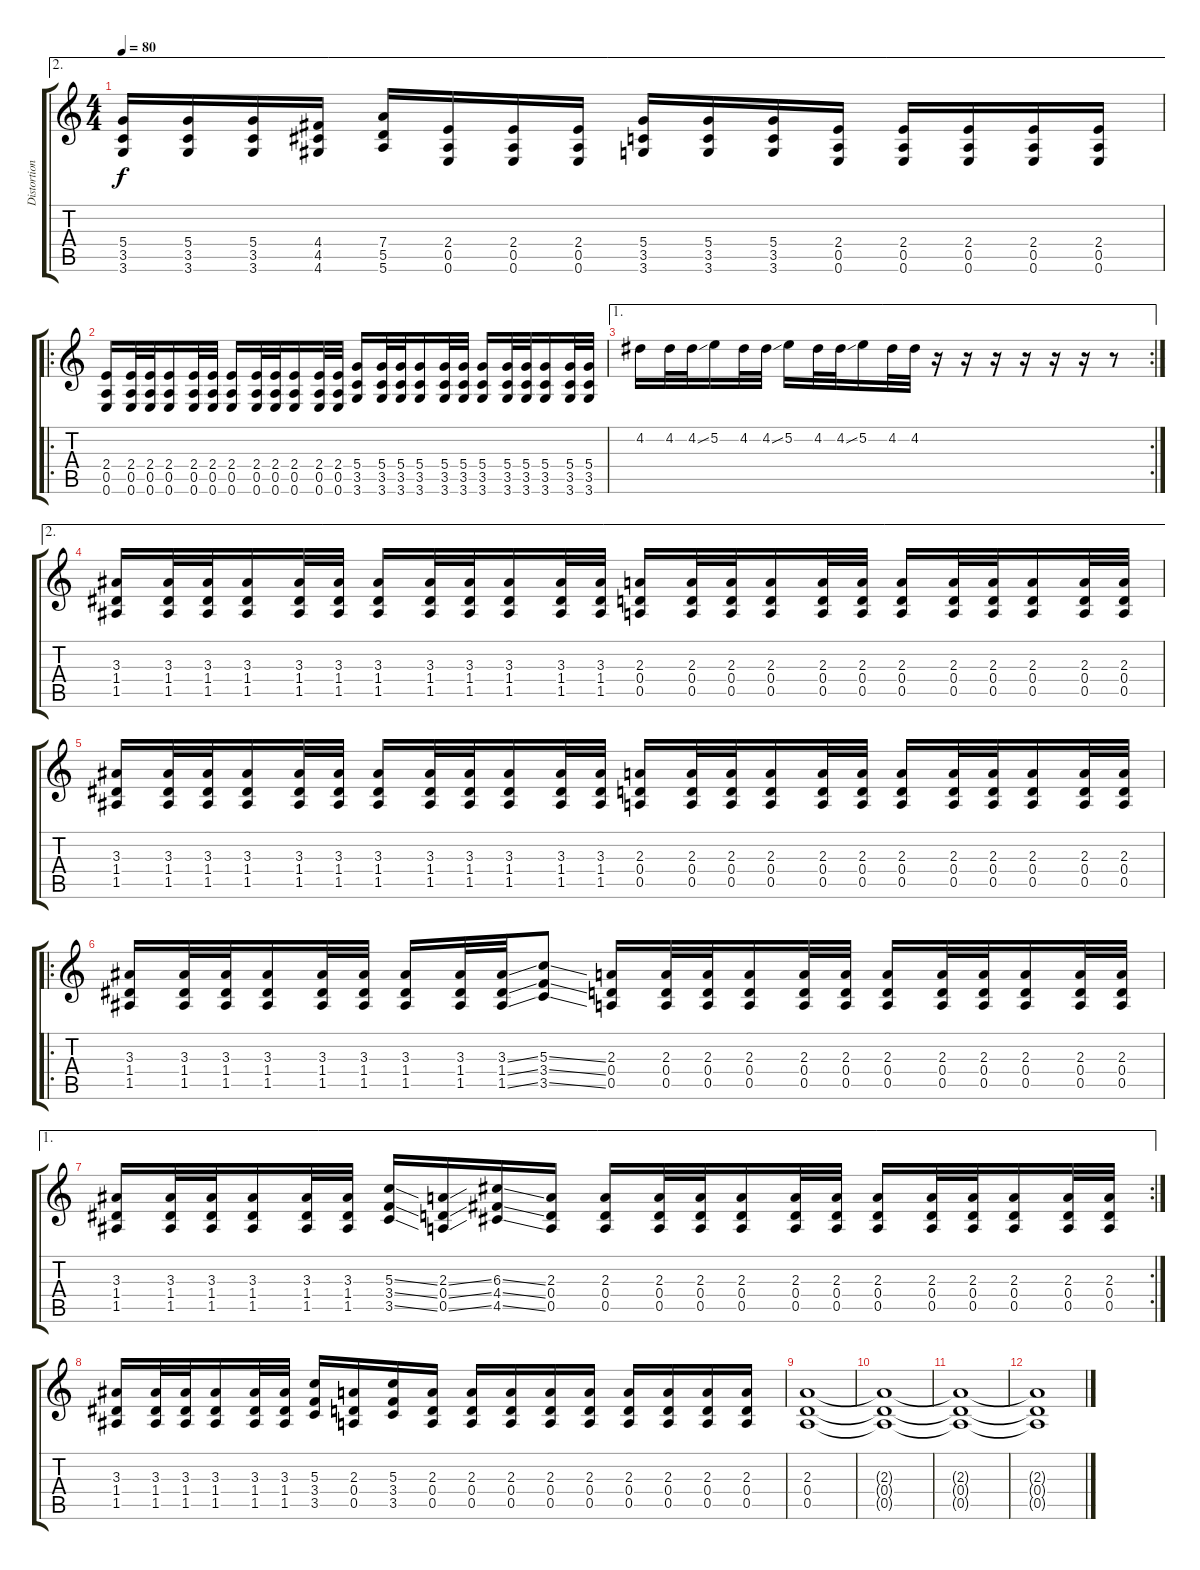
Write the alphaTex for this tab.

\track ("Distortion" "Distortion") {instrument distortionguitar}
\staff {score tabs}
\tuning (E4 B3 G3 D3 A2 E2) {hide}
\ae 2
\ts (4 4)
\tempo 80
\clef g2
\ks c
(5.4 3.5 3.6).16{dy f} (5.4 3.5 3.6).16 (5.4 3.5 3.6).16 (4.4 4.5 4.6).16 (7.4 5.5 5.6).16 (2.4 0.5 0.6).16 (2.4 0.5 0.6).16 (2.4 0.5 0.6).16 (5.4 3.5 3.6).16 (5.4 3.5 3.6).16 (5.4 3.5 3.6).16 (2.4 0.5 0.6).16 (2.4 0.5 0.6).16 (2.4 0.5 0.6).16 (2.4 0.5 0.6).16 (2.4 0.5 0.6).16 |
\ro
\section ("" "")
(2.4 0.5 0.6).16 (2.4 0.5 0.6).32 (2.4 0.5 0.6).32 (2.4 0.5 0.6).16 (2.4 0.5 0.6).32 (2.4 0.5 0.6).32 (2.4 0.5 0.6).16 (2.4 0.5 0.6).32 (2.4 0.5 0.6).32 (2.4 0.5 0.6).16 (2.4 0.5 0.6).32 (2.4 0.5 0.6).32 (5.4 3.5 3.6).16 (5.4 3.5 3.6).32 (5.4 3.5 3.6).32 (5.4 3.5 3.6).16 (5.4 3.5 3.6).32 (5.4 3.5 3.6).32 (5.4 3.5 3.6).16 (5.4 3.5 3.6).32 (5.4 3.5 3.6).32 (5.4 3.5 3.6).16 (5.4 3.5 3.6).32 (5.4 3.5 3.6).32 |
\ae 1
\rc 2
4.2.16 4.2.32 4.2{ss}.32 5.2.16 4.2.32 4.2{ss}.32 5.2.16 4.2.32 4.2{ss}.32 5.2.16 4.2.32 4.2.32 r.16 r.16 r.16 r.16 r.16 r.16 r.8 |
\ae 2
(3.3 1.4 1.5).16 (3.3 1.4 1.5).32 (3.3 1.4 1.5).32 (3.3 1.4 1.5).16 (3.3 1.4 1.5).32 (3.3 1.4 1.5).32 (3.3 1.4 1.5).16 (3.3 1.4 1.5).32 (3.3 1.4 1.5).32 (3.3 1.4 1.5).16 (3.3 1.4 1.5).32 (3.3 1.4 1.5).32 (2.3 0.4 0.5).16 (2.3 0.4 0.5).32 (2.3 0.4 0.5).32 (2.3 0.4 0.5).16 (2.3 0.4 0.5).32 (2.3 0.4 0.5).32 (2.3 0.4 0.5).16 (2.3 0.4 0.5).32 (2.3 0.4 0.5).32 (2.3 0.4 0.5).16 (2.3 0.4 0.5).32 (2.3 0.4 0.5).32 |
(3.3 1.4 1.5).16 (3.3 1.4 1.5).32 (3.3 1.4 1.5).32 (3.3 1.4 1.5).16 (3.3 1.4 1.5).32 (3.3 1.4 1.5).32 (3.3 1.4 1.5).16 (3.3 1.4 1.5).32 (3.3 1.4 1.5).32 (3.3 1.4 1.5).16 (3.3 1.4 1.5).32 (3.3 1.4 1.5).32 (2.3 0.4 0.5).16 (2.3 0.4 0.5).32 (2.3 0.4 0.5).32 (2.3 0.4 0.5).16 (2.3 0.4 0.5).32 (2.3 0.4 0.5).32 (2.3 0.4 0.5).16 (2.3 0.4 0.5).32 (2.3 0.4 0.5).32 (2.3 0.4 0.5).16 (2.3 0.4 0.5).32 (2.3 0.4 0.5).32 |
\ro
\section ("" "")
(3.3 1.4 1.5).16 (3.3 1.4 1.5).32 (3.3 1.4 1.5).32 (3.3 1.4 1.5).16 (3.3 1.4 1.5).32 (3.3 1.4 1.5).32 (3.3 1.4 1.5).16 (3.3 1.4 1.5).32 (3.3{ss} 1.4{ss} 1.5{ss}).32 (5.3{ss} 3.4{ss} 3.5{ss}).8 (2.3 0.4 0.5).16 (2.3 0.4 0.5).32 (2.3 0.4 0.5).32 (2.3 0.4 0.5).16 (2.3 0.4 0.5).32 (2.3 0.4 0.5).32 (2.3 0.4 0.5).16 (2.3 0.4 0.5).32 (2.3 0.4 0.5).32 (2.3 0.4 0.5).16 (2.3 0.4 0.5).32 (2.3 0.4 0.5).32 |
\ae 1
\rc 2
(3.3 1.4 1.5).16 (3.3 1.4 1.5).32 (3.3 1.4 1.5).32 (3.3 1.4 1.5).16 (3.3 1.4 1.5).32 (3.3 1.4 1.5).32 (5.3{ss} 3.4{ss} 3.5{ss}).16 (2.3{ss} 0.4{ss} 0.5{ss}).16 (6.3{ss} 4.4{ss} 4.5{ss}).16 (2.3 0.4 0.5).16 (2.3 0.4 0.5).16 (2.3 0.4 0.5).32 (2.3 0.4 0.5).32 (2.3 0.4 0.5).16 (2.3 0.4 0.5).32 (2.3 0.4 0.5).32 (2.3 0.4 0.5).16 (2.3 0.4 0.5).32 (2.3 0.4 0.5).32 (2.3 0.4 0.5).16 (2.3 0.4 0.5).32 (2.3 0.4 0.5).32 |
(3.3 1.4 1.5).16 (3.3 1.4 1.5).32 (3.3 1.4 1.5).32 (3.3 1.4 1.5).16 (3.3 1.4 1.5).32 (3.3 1.4 1.5).32 (5.3 3.4 3.5).16 (2.3 0.4 0.5).16 (5.3 3.4 3.5).16 (2.3 0.4 0.5).16 (2.3 0.4 0.5).16 (2.3 0.4 0.5).16 (2.3 0.4 0.5).16 (2.3 0.4 0.5).16 (2.3 0.4 0.5).16 (2.3 0.4 0.5).16 (2.3 0.4 0.5).16 (2.3 0.4 0.5).16 |
\section ("" "")
(2.3 0.4 0.5).1 |
(2.3{t} 0.4{t} 0.5{t}).1 |
(2.3{t} 0.4{t} 0.5{t}).1{volume 5} |
(2.3{t} 0.4{t} 0.5{t}).1
